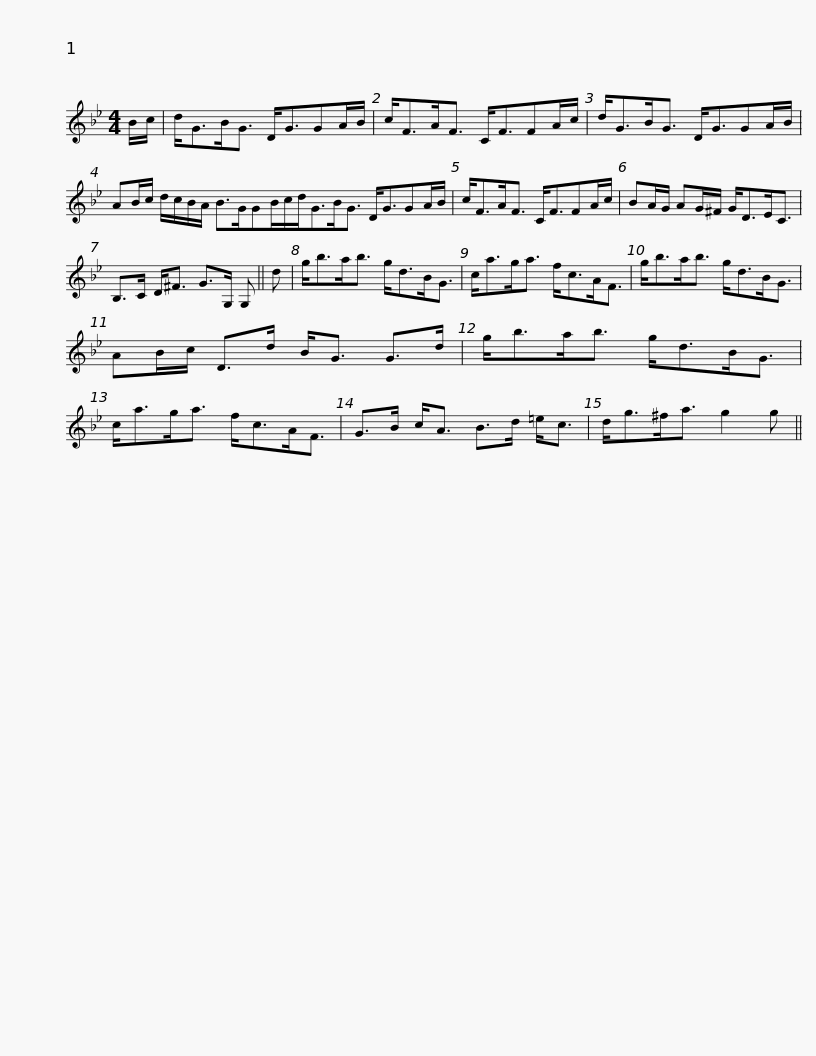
X:1
L:1/8
M:4/4
I:linebreak $
K:Gmin
V:1 treble
V:1
 B/c/ | d<GB<G D<GGA/B/ | c<FA<F C<FFA/c/ | d<GB<G D<GGA/B/ |$ AB/c/ d/c/B/A/ B>GGB/c/d<GB<G D<GGA/B/ | %5
 c<FA<F C<FFA/c/ | BA/G/ AG/^F/ G<DE<C |$ B,>C D<^F G>G, G, || d | g<ba<b g<dB<G | %10
 c<ag<a f<cA<F | g<ba<b g<dB<G |$ AB/c/ D>d B<G G>d | g<ba<b g<dB<G | c<ag<a f<cA<F | %15
 G>B c<A B>d =e<c |$ d<g^f<a g2 g || %17
